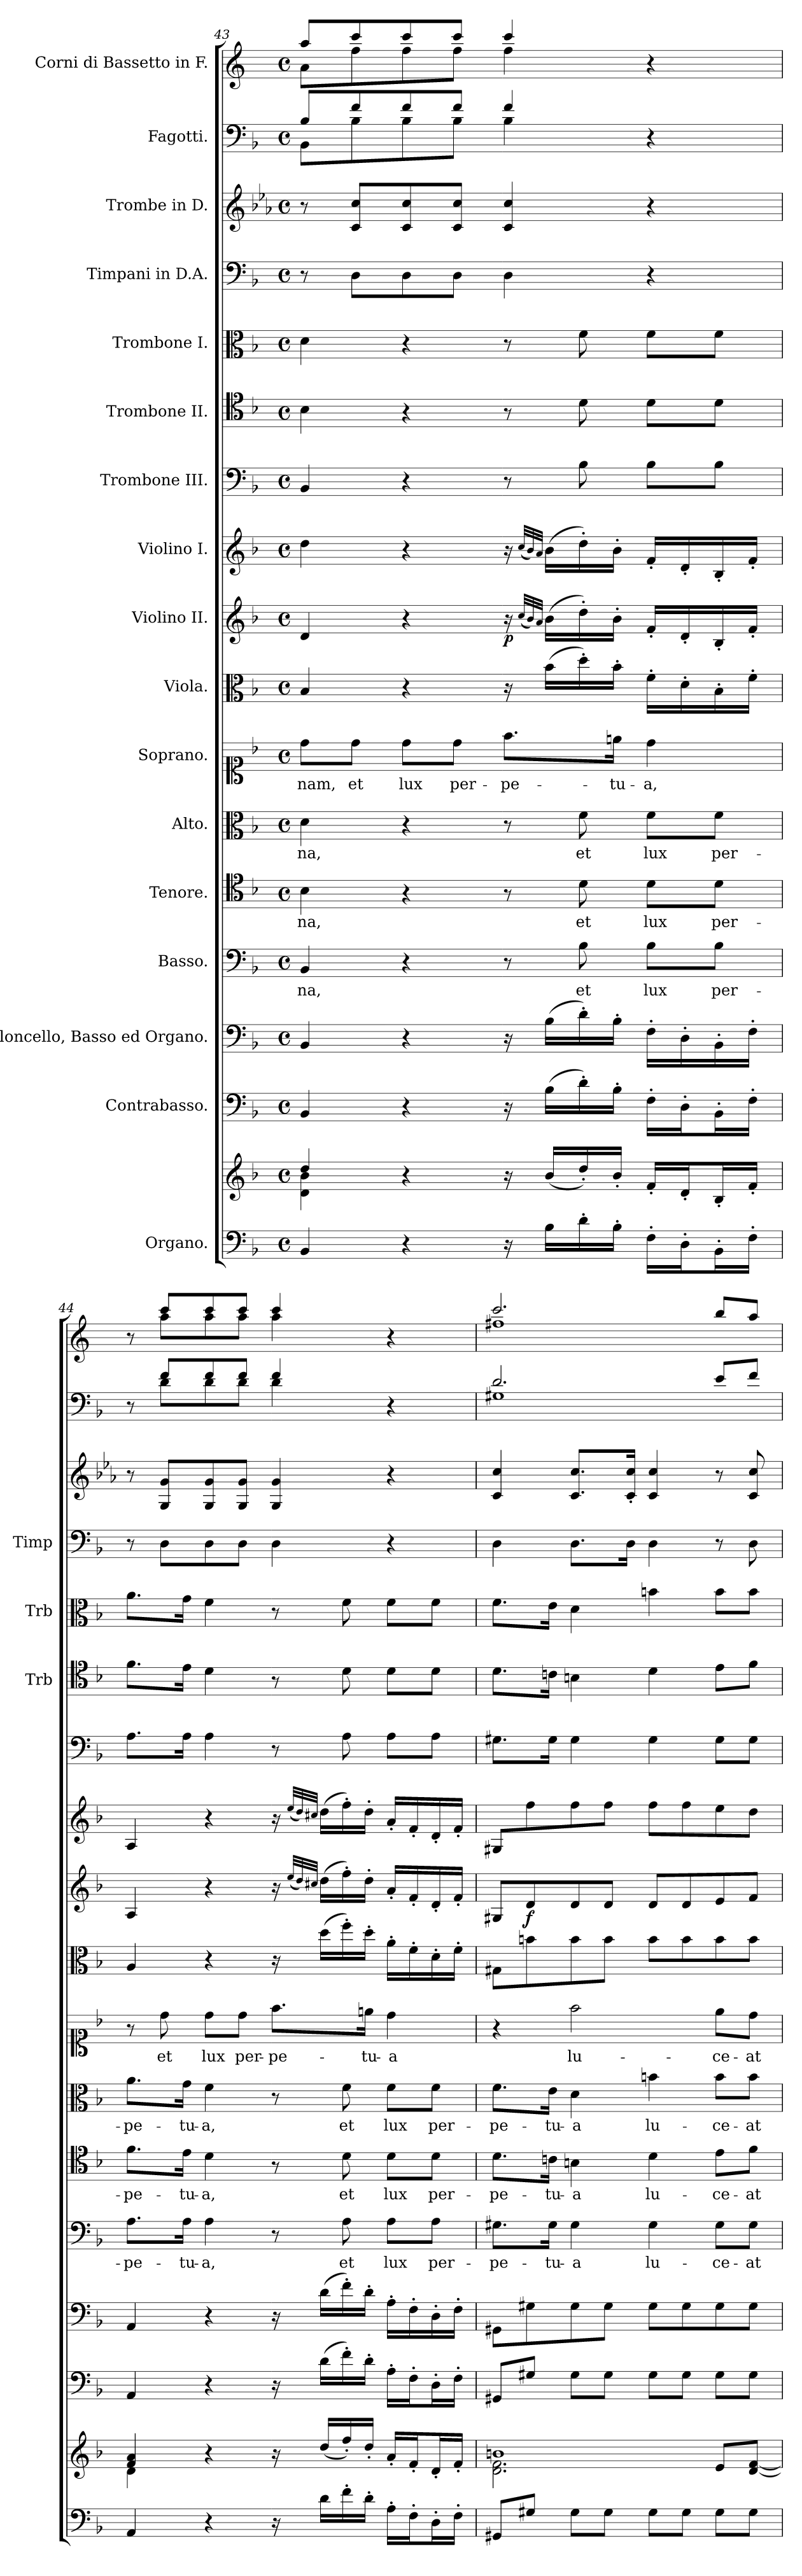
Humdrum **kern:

**kern	**kern	**kern	**kern	**kern	**text	**kern	**text	**kern	**text	**kern	**text	**kern	**kern	**dynam	**kern	**kern	**kern	**kern	**kern	**kern	**kern	**kern
*part17	*part17	*part16	*part15	*part14	*part14	*part13	*part13	*part12	*part12	*part11	*part11	*part10	*part9	*part9	*part8	*part7	*part6	*part5	*part4	*part3	*part2	*part1
*staff18	*staff17	*staff16	*staff15	*staff14	*staff14	*staff13	*staff13	*staff12	*staff12	*staff11	*staff11	*staff10	*staff9	*staff9	*staff8	*staff7	*staff6	*staff5	*staff4	*staff3	*staff2	*staff1
*I"Organo.	*	*I"Contrabasso.	*I"Violoncello, Basso ed Organo.	*I"Basso.	*	*I"Tenore.	*	*I"Alto.	*	*I"Soprano.	*	*I"Viola.	*I"Violino II.	*	*I"Violino I.	*I"Trombone III.	*I"Trombone II.	*I"Trombone I.	*I"Timpani in D.A.	*I"Trombe in D.	*I"Fagotti.	*I"Corni di Bassetto in F.
*	*	*	*	*	*	*	*	*	*	*	*	*	*	*	*	*	*I'Trb	*I'Trb	*I'Timp	*	*	*
*clefF4	*clefG2	*clefF4	*clefF4	*clefF4	*	*clefC4	*	*clefC3	*	*clefC1	*	*clefC3	*clefG2	*	*clefG2	*clefF4	*clefC4	*clefC3	*clefF4	*clefG2	*clefF4	*clefG2
*	*	*ITrd7c12	*	*	*	*	*	*	*	*	*	*	*	*	*	*	*	*	*	*ITrd-1c-2	*	*ITrd4c7
*k[b-]	*k[b-]	*k[b-]	*k[b-]	*k[b-]	*	*k[b-]	*	*k[b-]	*	*k[b-]	*	*k[b-]	*k[b-]	*	*k[b-]	*k[b-]	*k[b-]	*k[b-]	*k[b-]	*k[b-]	*k[b-]	*k[b-]
*M4/4	*M4/4	*M4/4	*M4/4	*M4/4	*	*M4/4	*	*M4/4	*	*M4/4	*	*M4/4	*M4/4	*	*M4/4	*M4/4	*M4/4	*M4/4	*M4/4	*M4/4	*M4/4	*M4/4
*met(c)	*met(c)	*met(c)	*met(c)	*met(c)	*	*met(c)	*	*met(c)	*	*met(c)	*	*met(c)	*met(c)	*	*met(c)	*met(c)	*met(c)	*met(c)	*met(c)	*met(c)	*met(c)	*met(c)
=43	=43	=43	=43	=43	=43	=43	=43	=43	=43	=43	=43	=43	=43	=43	=43	=43	=43	=43	=43	=43	=43	=43
*	*^	*	*	*	*	*	*	*	*	*	*	*	*	*	*	*	*	*	*	*	*	*
!	!	!	!	!	!	!LO:LY:b	!	!LO:LY:b	!	!LO:LY:b	!	!LO:LY:b	!	!	!	!	!	!	!	!	!	!	!
*	*	*	*	*	*	*	*	*	*	*	*	*	*	*	*	*	*	*	*	*	*	*^	*^
4BB-/	4dd/	4d\ 4b-\	4BBB-/	4BB-/	4BB-/	-na,	4B-\	-na,	4d\	-na,	8dd\L	-nam,	4B-/	4d/	.	4dd\	4BB-/	4B-\	4d\	8r	8r	8B-/L	8BB-\L	8dd/L	8d\L
!	!	!	!	!	!	!	!	!	!	!	!	!LO:LY:b	!	!	!	!	!	!	!	!	!	!	!	!	!
.	.	.	.	.	.	.	.	.	.	.	8dd\J	et	.	.	.	.	.	.	.	8D\L	8d/ 8dd/L	8f/	8B-\	8ff/	8b-\
!	!	!	!	!	!	!	!	!	!	!	!	!LO:LY:b	!	!	!	!	!	!	!	!	!	!	!	!	!
4r	4r	2.ryy	4r	4r	4r	.	4r	.	4r	.	8dd\L	lux	4r	4r	.	4r	4r	4r	4r	8D\	8d/ 8dd/	8f/	8B-\	8ff/	8b-\
!	!	!	!	!	!	!	!	!	!	!	!	!LO:LY:b	!	!	!	!	!	!	!	!	!	!	!	!	!
.	.	.	.	.	.	.	.	.	.	.	8dd\J	per-	.	.	.	.	.	.	.	8D\J	8d/ 8dd/J	8f/J	8B-\J	8ff/J	8b-\J
!	!	!	!	!	!	!	!	!	!	!	!	!LO:LY:b	!	!	!LO:DY:b	!	!	!	!	!	!	!	!	!	!
16r	16r	.	16r	16r	8r	.	8r	.	8r	.	8.ff\L	-pe-	16r	16r	p	16r	8r	8r	8r	4D\	4d/ 4dd/	4f/	4B-\	4ff/	4b-\
.	.	.	.	.	.	.	.	.	.	.	.	.	.	(<32qcc/LLL	.	(<32qcc/LLL	.	.	.	.	.	.	.	.	.
.	.	.	.	.	.	.	.	.	.	.	.	.	.	32qb-/)	.	32qb-/)	.	.	.	.	.	.	.	.	.
.	.	.	.	.	.	.	.	.	.	.	.	.	.	32qa/JJJ	.	32qa/JJJ	.	.	.	.	.	.	.	.	.
16B-\LL	(>16b-/LL	.	(>16BB-\LL	(>16B-\LL	.	.	.	.	.	.	.	.	(>16b-\LL	(>16b-\LL	.	(>16b-\LL	.	.	.	.	.	.	.	.	.
!	!	!	!	!	!	!LO:LY:b	!	!LO:LY:b	!	!LO:LY:b	!	!	!	!	!	!	!	!	!	!	!	!	!	!	!
16d'\	16dd'/)	.	16D'\)	16d'\)	8B-\	et	8d\	et	8f\	et	.	.	16dd'\)	16dd'\)	.	16dd'\)	8B-\	8d\	8f\	.	.	.	.	.	.
!	!	!	!	!	!	!	!	!	!	!	!	!LO:LY:b	!	!	!	!	!	!	!	!	!	!	!	!	!
16B-'\JJ	16b-'/JJ	.	16BB-'\JJ	16B-'\JJ	.	.	.	.	.	.	16een\Jk	-tu-	16b-'\JJ	16b-'\JJ	.	16b-'\JJ	.	.	.	.	.	.	.	.	.
!	!	!	!	!	!	!LO:LY:b	!	!LO:LY:b	!	!LO:LY:b	!	!LO:LY:b	!	!	!	!	!	!	!	!	!	!	!	!	!
16F'\LL	16f'/LL	.	16FF'\LL	16F'\LL	8B-\L	lux	8d\L	lux	8f\L	lux	4dd\	-a,	16f'\LL	16f'/LL	.	16f'/LL	8B-\L	8d\L	8f\L	4r	4r	4r	4ryy	4r	4ryy
16D'\J	16d'/J	.	16DD'\J	16D'\	.	.	.	.	.	.	.	.	16d'\	16d'/	.	16d'/	.	.	.	.	.	.	.	.	.
!	!	!	!	!	!	!LO:LY:b	!	!LO:LY:b	!	!LO:LY:b	!	!	!	!	!	!	!	!	!	!	!	!	!	!	!
16BB-'\L	16B-'/L	.	16BBB-'\L	16BB-'\	8B-\J	per-	8d\J	per-	8f\J	per-	.	.	16B-'\	16B-'/	.	16B-'/	8B-\J	8d\J	8f\J	.	.	.	.	.	.
16F'\JJ	16f'/JJ	.	16FF'\JJ	16F'\JJ	.	.	.	.	.	.	.	.	16f'\JJ	16f'/JJ	.	16f'/JJ	.	.	.	.	.	.	.	.	.
=44	=44	=44	=44	=44	=44	=44	=44	=44	=44	=44	=44	=44	=44	=44	=44	=44	=44	=44	=44	=44	=44	=44	=44	=44	=44
!	!	!	!	!	!	!LO:LY:b	!	!LO:LY:b	!	!LO:LY:b	!	!	!	!	!	!	!	!	!	!	!	!	!	!	!
4AA/	4f/ 4a/	4d\	4AAA/	4AA/	8.A\L	-pe-	8.f\L	-pe-	8.a\L	-pe-	8r	.	4A/	4A/	.	4A/	8.A\L	8.f\L	8.a\L	8r	8r	8r	8ryy	8r	8ryy
!	!	!	!	!	!	!	!	!	!	!	!	!LO:LY:b	!	!	!	!	!	!	!	!	!	!	!	!	!
.	.	.	.	.	.	.	.	.	.	.	8dd\	et	.	.	.	.	.	.	.	8D\L	8A/ 8a/L	8f/L	8d\L	8ff/L	8dd\L
!	!	!	!	!	!	!LO:LY:b	!	!LO:LY:b	!	!LO:LY:b	!	!	!	!	!	!	!	!	!	!	!	!	!	!	!
.	.	.	.	.	16A\Jk	-tu-	16e\Jk	-tu-	16g\Jk	-tu-	.	.	.	.	.	.	16A\Jk	16e\Jk	16g\Jk	.	.	.	.	.	.
!	!	!	!	!	!	!LO:LY:b	!	!LO:LY:b	!	!LO:LY:b	!	!LO:LY:b	!	!	!	!	!	!	!	!	!	!	!	!	!
4r	4r	2.ryy	4r	4r	4A\	-a,	4d\	-a,	4f\	-a,	8dd\L	lux	4r	4r	.	4r	4A\	4d\	4f\	8D\	8A/ 8a/	8f/	8d\	8ff/	8dd\
!	!	!	!	!	!	!	!	!	!	!	!	!LO:LY:b	!	!	!	!	!	!	!	!	!	!	!	!	!
.	.	.	.	.	.	.	.	.	.	.	8dd\J	per-	.	.	.	.	.	.	.	8D\J	8A/ 8a/J	8f/J	8d\J	8ff/J	8dd\J
!	!	!	!	!	!	!	!	!	!	!	!	!LO:LY:b	!	!	!	!	!	!	!	!	!	!	!	!	!
16r	16r	.	16r	16r	8r	.	8r	.	8r	.	8.ff\L	-pe-	16r	16r	.	16r	8r	8r	8r	4D\	4A/ 4a/	4f/	4d\	4ff/	4dd\
.	.	.	.	.	.	.	.	.	.	.	.	.	.	(<32qee/LLL	.	(<32qee/LLL	.	.	.	.	.	.	.	.	.
.	.	.	.	.	.	.	.	.	.	.	.	.	.	32qdd/)	.	32qdd/)	.	.	.	.	.	.	.	.	.
.	.	.	.	.	.	.	.	.	.	.	.	.	.	32qcc#X/JJJ	.	32qcc#X/JJJ	.	.	.	.	.	.	.	.	.
16d\LL	(>16dd/LL	.	(>16D\LL	(>16d\LL	.	.	.	.	.	.	.	.	(>16dd\LL	(>16dd\LL	.	(>16dd\LL	.	.	.	.	.	.	.	.	.
!	!	!	!	!	!	!LO:LY:b	!	!LO:LY:b	!	!LO:LY:b	!	!	!	!	!	!	!	!	!	!	!	!	!	!	!
16f'\	16ff'/)	.	16F'\)	16f'\)	8A\	et	8d\	et	8f\	et	.	.	16ff'\)	16ff'\)	.	16ff'\)	8A\	8d\	8f\	.	.	.	.	.	.
!	!	!	!	!	!	!	!	!	!	!	!	!LO:LY:b	!	!	!	!	!	!	!	!	!	!	!	!	!
16d'\JJ	16dd'/JJ	.	16D'\JJ	16d'\JJ	.	.	.	.	.	.	16een\Jk	-tu-	16dd'\JJ	16dd'\JJ	.	16dd'\JJ	.	.	.	.	.	.	.	.	.
!	!	!	!	!	!	!LO:LY:b	!	!LO:LY:b	!	!LO:LY:b	!	!LO:LY:b	!	!	!	!	!	!	!	!	!	!	!	!	!
16A'\LL	16a'/LL	.	16AA'\LL	16A'\LL	8A\L	lux	8d\L	lux	8f\L	lux	4dd\	-a	16a'\LL	16a'/LL	.	16a'/LL	8A\L	8d\L	8f\L	4r	4r	4r	4ryy	4r	4ryy
16F'\J	16f'/J	.	16FF'\J	16F'\	.	.	.	.	.	.	.	.	16f'\	16f'/	.	16f'/	.	.	.	.	.	.	.	.	.
!	!	!	!	!	!	!LO:LY:b	!	!LO:LY:b	!	!LO:LY:b	!	!	!	!	!	!	!	!	!	!	!	!	!	!	!
16D'\L	16d'/L	.	16DD'\L	16D'\	8A\J	per-	8d\J	per-	8f\J	per-	.	.	16d'\	16d'/	.	16d'/	8A\J	8d\J	8f\J	.	.	.	.	.	.
16F'\JJ	16f'/JJ	.	16FF'\JJ	16F'\JJ	.	.	.	.	.	.	.	.	16f'\JJ	16f'/JJ	.	16f'/JJ	.	.	.	.	.	.	.	.	.
!!LO:PB:g=z	!!
=45	=45	=45	=45	=45	=45	=45	=45	=45	=45	=45	=45	=45	=45	=45	=45	=45	=45	=45	=45	=45	=45	=45	=45	=45	=45
!	!	!	!	!	!	!LO:LY:b	!	!LO:LY:b	!	!LO:LY:b	!	!	!	!	!	!	!	!	!	!	!	!	!	!	!
8GG#X/L	1bn	2.d\ 2.f\	8GGG#X/L	8GG#X\L	8.G#X\L	-pe-	8.d\L	-pe-	8.f\L	-pe-	4r	.	8G#X\L	8G#X/L	.	8G#X/L	8.G#X\L	8.d\L	8.f\L	4D\	4d/ 4dd/	2.d/	1G#X	2.ff/	1bn
!	!	!	!	!	!	!	!	!	!	!	!	!	!	!	!LO:DY:b	!	!	!	!	!	!	!	!	!	!
8G#X/J	.	.	8GG#X/J	8G#X\	.	.	.	.	.	.	.	.	8bn\	8d/	f	8ff\	.	.	.	.	.	.	.	.	.
!	!	!	!	!	!	!LO:LY:b	!	!LO:LY:b	!	!LO:LY:b	!	!	!	!	!	!	!	!	!	!	!	!	!	!	!
.	.	.	.	.	16G#\Jk	-tu-	16cn\Jk	-tu-	16e\Jk	-tu-	.	.	.	.	.	.	16G#\Jk	16cn\Jk	16e\Jk	.	.	.	.	.	.
!	!	!	!	!	!	!LO:LY:b	!	!LO:LY:b	!	!LO:LY:b	!	!LO:LY:b	!	!	!	!	!	!	!	!	!	!	!	!	!
8G#\L	.	.	8GG#\L	8G#\	4G#\	-a	4Bn\	-a	4d\	-a	2ff\	lu-	8b\	8d/	.	8ff\	4G#\	4Bn\	4d\	8.D\L	8.d/ 8.dd/L	.	.	.	.
8G#\J	.	.	8GG#\J	8G#\J	.	.	.	.	.	.	.	.	8b\J	8d/J	.	8ff\J	.	.	.	.	.	.	.	.	.
.	.	.	.	.	.	.	.	.	.	.	.	.	.	.	.	.	.	.	.	16D\Jk	16d/' 16dd/'Jk	.	.	.	.
!	!	!	!	!	!	!LO:LY:b	!	!LO:LY:b	!	!LO:LY:b	!	!	!	!	!	!	!	!	!	!	!	!	!	!	!
8G#\L	.	.	8GG#\L	8G#\L	4G#\	lu-	4d\	lu-	4bn\	lu-	.	.	8b\L	8d/L	.	8ff\L	4G#\	4d\	4bn\	4D\	4d/ 4dd/	.	.	.	.
8G#\J	.	.	8GG#\J	8G#\	.	.	.	.	.	.	.	.	8b\	8d/	.	8ff\	.	.	.	.	.	.	.	.	.
*	*	*	*	*	*	*	*	*	*	*	*	*	*	*	*	*	*	*	*	*	*	*	*	*MM34	*
!	!	!	!	!	!	!LO:LY:b	!	!LO:LY:b	!	!LO:LY:b	!	!LO:LY:b	!	!	!	!	!	!	!	!	!	!	!	!	!
8G#\L	.	8e/L	8GG#\L	8G#\	8G#\L	-ce-	8e\L	-ce-	8b\L	-ce-	8ee\L	-ce-	8b\	8e/	.	8ee\	8G#\L	8e\L	8b\L	8r	8r	8e/L	.	8ee/L	.
!	!	!	!	!	!	!LO:LY:b	!	!LO:LY:b	!	!LO:LY:b	!	!LO:LY:b	!	!	!	!	!	!	!	!	!	!	!	!	!
8G#\J	.	[8d/ [8f/J	8GG#\J	8G#\J	8G#\J	-at	8f\J	-at	8b\J	-at	8dd\J	-at	8b\J	8f/J	.	8dd\J	8G#\J	8f\J	8b\J	8D\	8d/ 8dd/	8f/J	.	8dd/J	.
*	*	*	*	*	*	*	*	*	*	*	*	*	*	*	*	*	*	*	*	*	*	*v	*v	*	*
*	*v	*v	*	*	*	*	*	*	*	*	*	*	*	*	*	*	*	*	*	*	*	*	*v	*v
=	=	=	=	=	=	=	=	=	=	=	=	=	=	=	=	=	=	=	=	=	=	=
*-	*-	*-	*-	*-	*-	*-	*-	*-	*-	*-	*-	*-	*-	*-	*-	*-	*-	*-	*-	*-	*-	*-
